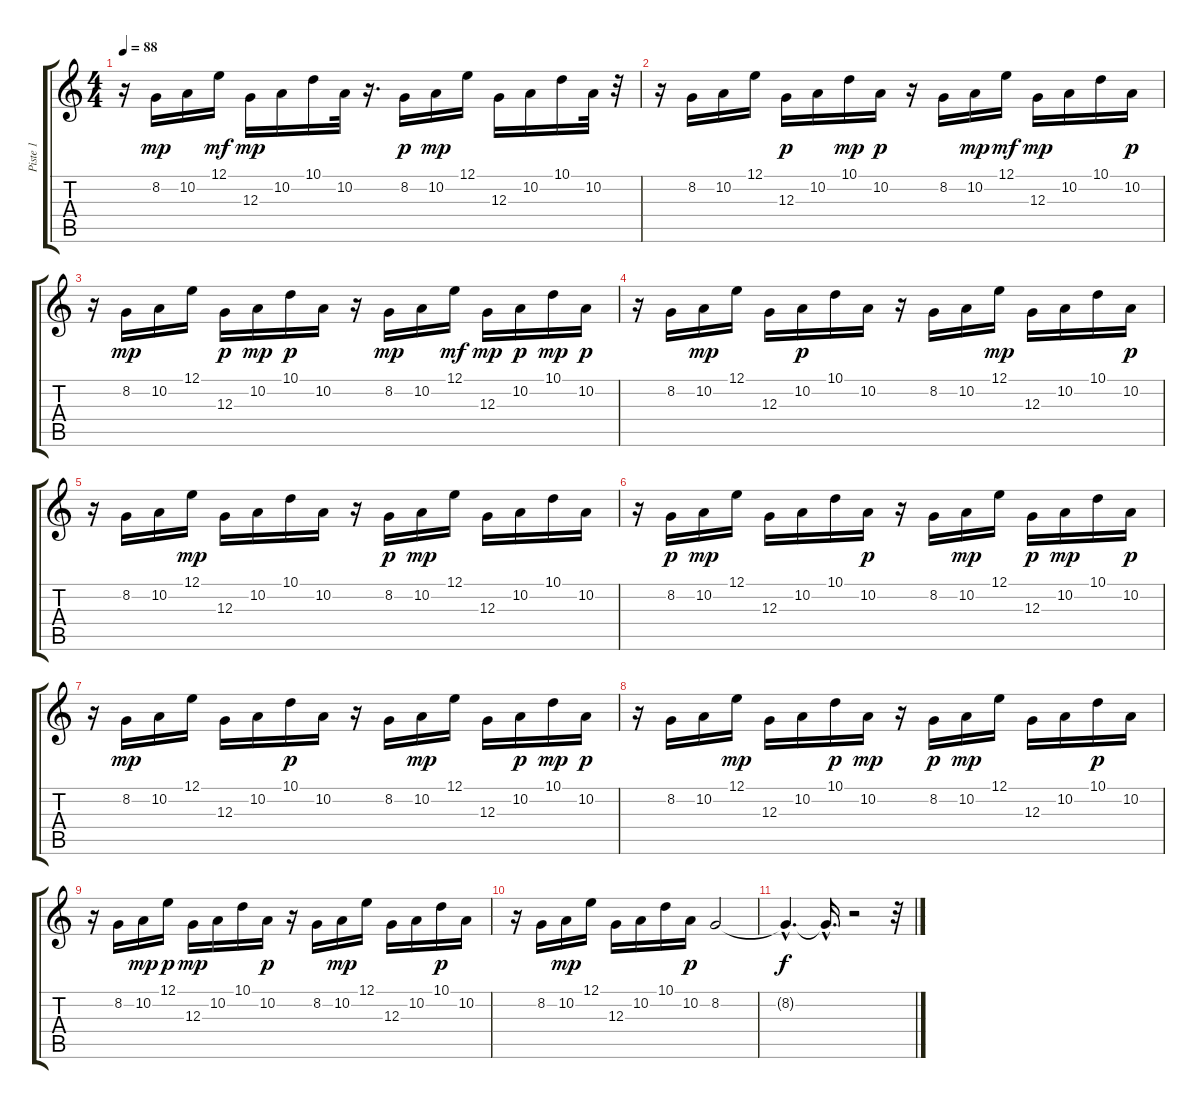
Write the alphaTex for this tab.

\track ("Piste 1" "Piste 1") {instrument electricgrandpiano}
\staff {score tabs}
\tuning (E4 B3 G3 D3 A2 E2) {hide}
\ts (4 4)
\tempo 88
\clef g2
\ks c
r.16{dy p} 8.2.16{dy mp} 10.2.16 12.1.16{dy mf} 12.3.16{dy mp} 10.2.16 10.1.16 10.2.32 r.16{d} 8.2.16{dy p} 10.2.16{dy mp} 12.1.16 12.3.16 10.2.16 10.1.16 10.2.32 r.32 |
r.16 8.2.16 10.2.16 12.1.16 12.3.16{dy p} 10.2.16 10.1.16{dy mp} 10.2.16{dy p} r.16 8.2.16 10.2.16{dy mp} 12.1.16{dy mf} 12.3.16{dy mp} 10.2.16 10.1.16 10.2.16{dy p} |
r.16 8.2.16{dy mp} 10.2.16 12.1.16 12.3.16{dy p} 10.2.16{dy mp} 10.1.16{dy p} 10.2.16 r.16 8.2.16{dy mp} 10.2.16 12.1.16{dy mf} 12.3.16{dy mp} 10.2.16{dy p} 10.1.16{dy mp} 10.2.16{dy p} |
r.16 8.2.16 10.2.16{dy mp} 12.1.16 12.3.16 10.2.16{dy p} 10.1.16 10.2.16 r.16 8.2.16 10.2.16 12.1.16{dy mp} 12.3.16 10.2.16 10.1.16 10.2.16{dy p} |
r.16 8.2.16 10.2.16 12.1.16{dy mp} 12.3.16 10.2.16 10.1.16 10.2.16 r.16 8.2.16{dy p} 10.2.16{dy mp} 12.1.16 12.3.16 10.2.16 10.1.16 10.2.16 |
r.16 8.2.16{dy p} 10.2.16{dy mp} 12.1.16 12.3.16 10.2.16 10.1.16 10.2.16{dy p} r.16 8.2.16 10.2.16{dy mp} 12.1.16 12.3.16{dy p} 10.2.16{dy mp} 10.1.16 10.2.16{dy p} |
r.16 8.2.16{dy mp} 10.2.16 12.1.16 12.3.16 10.2.16 10.1.16{dy p} 10.2.16 r.16 8.2.16 10.2.16{dy mp} 12.1.16 12.3.16 10.2.16{dy p} 10.1.16{dy mp} 10.2.16{dy p} |
r.16 8.2.16 10.2.16 12.1.16{dy mp} 12.3.16 10.2.16 10.1.16{dy p} 10.2.16{dy mp} r.16 8.2.16{dy p} 10.2.16{dy mp} 12.1.16 12.3.16 10.2.16 10.1.16{dy p} 10.2.16 |
r.16 8.2.16 10.2.16{dy mp} 12.1.16{dy p} 12.3.16{dy mp} 10.2.16 10.1.16 10.2.16{dy p} r.16 8.2.16 10.2.16{dy mp} 12.1.16 12.3.16 10.2.16 10.1.16{dy p} 10.2.16 |
r.16 8.2.16 10.2.16{dy mp} 12.1.16 12.3.16 10.2.16 10.1.16 10.2.16{dy p} 8.2.2 |
8.2{hac t}.4{d dy f} 8.2{hac t}.16{d} r.2 r.32
